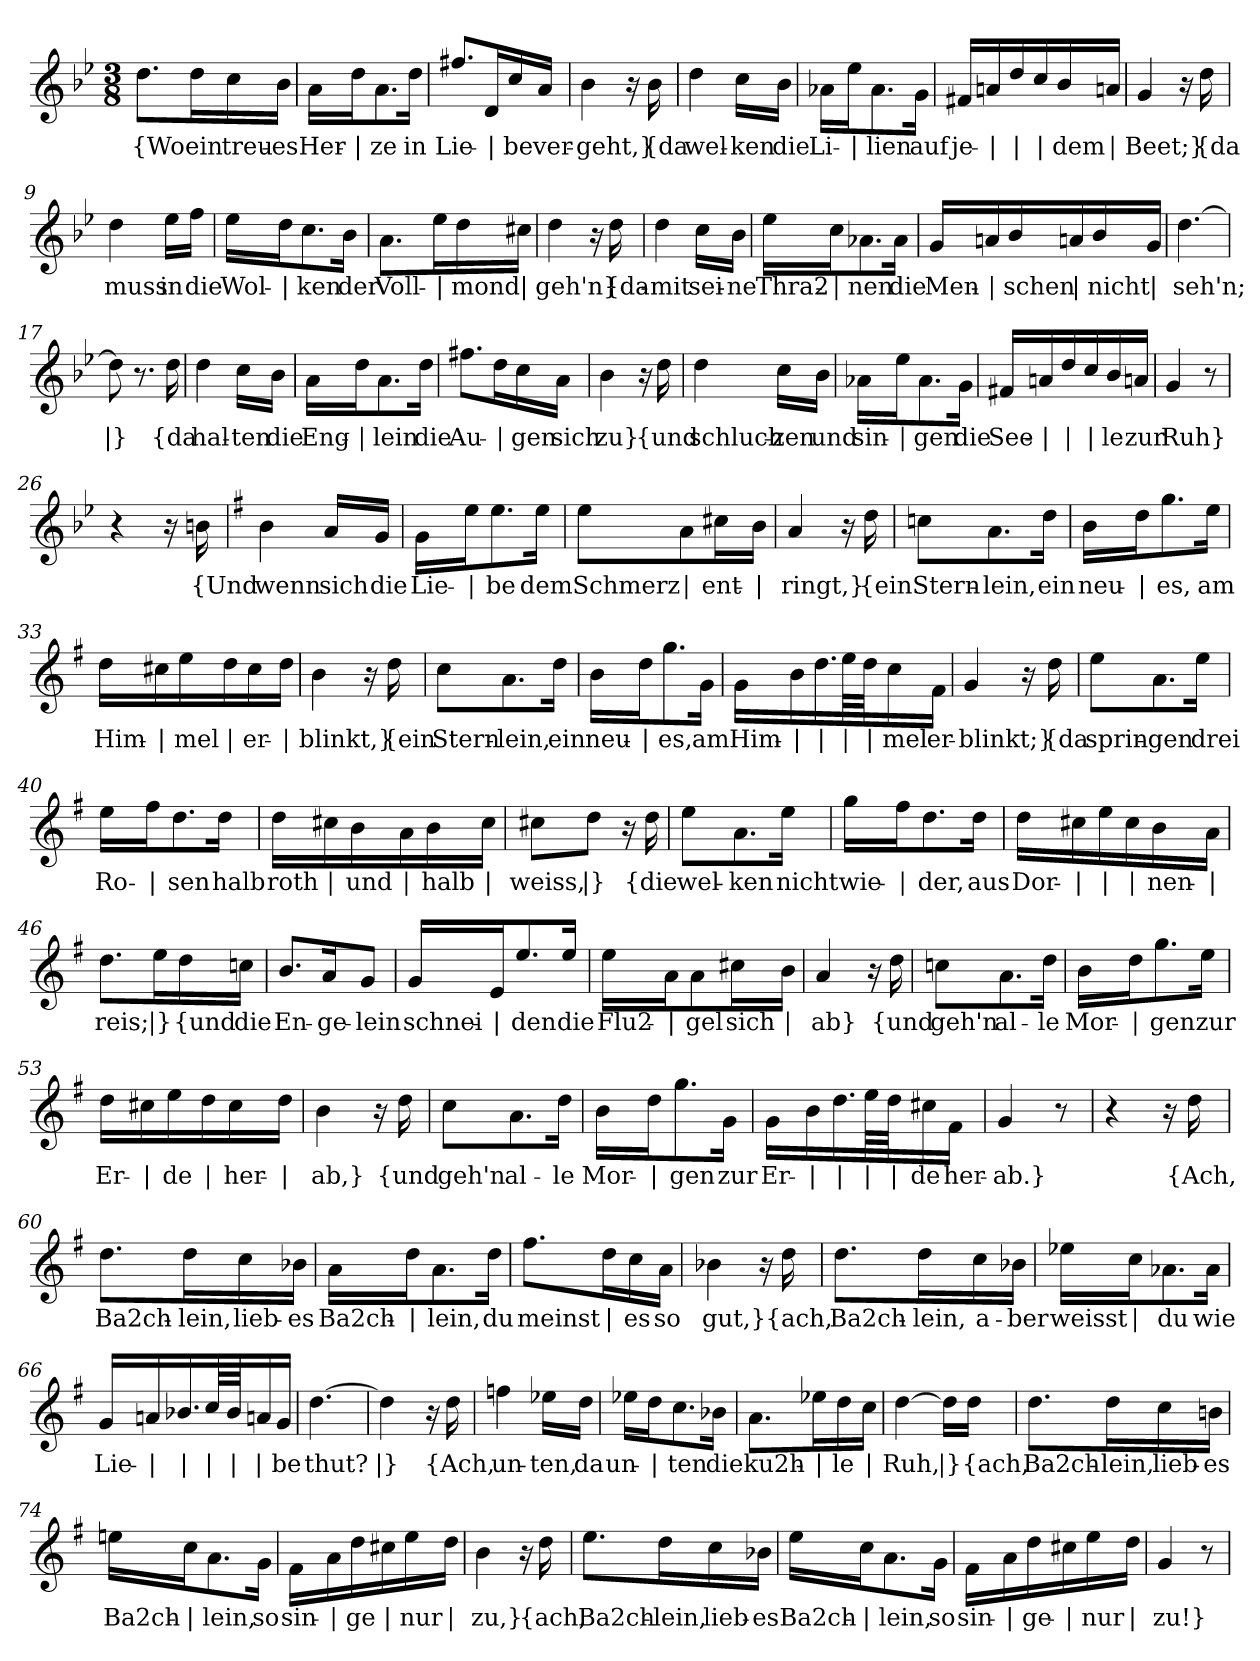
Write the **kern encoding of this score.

**kern	**text
*part1	*part1
*staff1	*staff1
*clefG2	*
*k[b-e-]	*
*M3/8	*
=1	=1
!	!LO:LY:b
8.dd\L	{Wo
!	!LO:LY:b
16dd\L	ein
!	!LO:LY:b
16cc\	treu-
!	!LO:LY:b
16b-\JJ	-es
=2	=2
!	!LO:LY:b
16a\LL	Her-
!	!LO:LY:b
16dd\J	|
!	!LO:LY:b
8.a\	-ze
!	!LO:LY:b
16dd\Jk	in
=3	=3
!	!LO:LY:b
8.ff#X/L	Lie-
!	!LO:LY:b
16d/L	|
!	!LO:LY:b
16cc/	-be
!	!LO:LY:b
16a/JJ	ver-
=4	=4
!	!LO:LY:b
4b-\	-geht,}
16r	.
!	!LO:LY:b
16b-\	{da
=5	=5
!	!LO:LY:b
4dd\	wel-
!	!LO:LY:b
16cc\LL	-ken
!	!LO:LY:b
16b-\JJ	die
=6	=6
!	!LO:LY:b
16a-X\LL	Li-
!	!LO:LY:b
16ee-\J	|
!	!LO:LY:b
8.a-\	-lien
!	!LO:LY:b
16g\Jk	auf
=7	=7
!	!LO:LY:b
16f#X/LL	je-
!	!LO:LY:b
16an/	|
!	!LO:LY:b
16dd/	|
!	!LO:LY:b
16cc/	|
!	!LO:LY:b
16b-/	-dem
!	!LO:LY:b
16an/JJ	|
!!LO:LB:g=z
=8	=8
!	!LO:LY:b
4g/	Beet;}
16r	.
!	!LO:LY:b
16dd\	{da
=9	=9
!	!LO:LY:b
4dd\	muss
!	!LO:LY:b
16ee-\LL	in
!	!LO:LY:b
16ff\JJ	die
=10	=10
!	!LO:LY:b
16ee-\LL	Wol-
!	!LO:LY:b
16dd\J	|
!	!LO:LY:b
8.cc\	-ken
!	!LO:LY:b
16b-\Jk	der
=11	=11
!	!LO:LY:b
8.a\L	Voll-
!	!LO:LY:b
16ee-\L	|
!	!LO:LY:b
16dd\	-mond
!	!LO:LY:b
16cc#X\JJ	|
=12	=12
!	!LO:LY:b
4dd\	geh'n}
16r	.
!	!LO:LY:b
16dd\	{da-
=13	=13
!	!LO:LY:b
4dd\	-mit
!	!LO:LY:b
16cc\LL	sei-
!	!LO:LY:b
16b-\JJ	-ne
=14	=14
!	!LO:LY:b
16ee-\LL	Thra2-
!	!LO:LY:b
16cc\J	|
!	!LO:LY:b
8.a-X\	-nen
!	!LO:LY:b
16a-\Jk	die
!!LO:LB:g=z
=15	=15
!	!LO:LY:b
16g/LL	Men-
!	!LO:LY:b
16an/	|
!	!LO:LY:b
16b-/	-schen
!	!LO:LY:b
16an/	|
!	!LO:LY:b
16b-/	nicht
!	!LO:LY:b
16g/JJ	|
=16	=16
!	!LO:LY:b
[4.dd\	seh'n;
=17	=17
!	!LO:LY:b
8dd\]	|}
8.r	.
!	!LO:LY:b
16dd\	{da
=18	=18
!	!LO:LY:b
4dd\	hal-
!	!LO:LY:b
16cc\LL	-ten
!	!LO:LY:b
16b-\JJ	die
=19	=19
!	!LO:LY:b
16a\LL	Eng-
!	!LO:LY:b
16dd\J	|
!	!LO:LY:b
8.a\	-lein
!	!LO:LY:b
16dd\Jk	die
=20	=20
!	!LO:LY:b
8.ff#X\L	Au-
!	!LO:LY:b
16dd\L	|
!	!LO:LY:b
16cc\	-gen
!	!LO:LY:b
16a\JJ	sich
=21	=21
!	!LO:LY:b
4b-\	zu}
16r	.
!	!LO:LY:b
16dd\	{und
!!LO:LB:g=z
=22	=22
!	!LO:LY:b
4dd\	schluch-
!	!LO:LY:b
16cc\LL	-zen
!	!LO:LY:b
16b-\JJ	und
=23	=23
!	!LO:LY:b
16a-X\LL	sin-
!	!LO:LY:b
16ee-\J	|
!	!LO:LY:b
8.a-\	-gen
!	!LO:LY:b
16g\Jk	die
=24	=24
!	!LO:LY:b
16f#X/LL	See-
!	!LO:LY:b
16an/	|
!	!LO:LY:b
16dd/	|
!	!LO:LY:b
16cc/	|
!	!LO:LY:b
16b-/	-le
!	!LO:LY:b
16an/JJ	zur
=25	=25
!	!LO:LY:b
4g/	Ruh}
8r	.
=26	=26
4r	.
16r	.
!	!LO:LY:b
16bn\	{Und
=27	=27
*k[f#]	*
!	!LO:LY:b
4b\	wenn
!	!LO:LY:b
16a/LL	sich
!	!LO:LY:b
16g/JJ	die
=28	=28
!	!LO:LY:b
16g\LL	Lie-
!	!LO:LY:b
16ee\J	|
!	!LO:LY:b
8.ee\	-be
!	!LO:LY:b
16ee\Jk	dem
!!LO:LB:g=z
=29	=29
!	!LO:LY:b
8ee\L	Schmerz
!	!LO:LY:b
8a\	|
!	!LO:LY:b
16cc#X\L	ent-
!	!LO:LY:b
16b\JJ	|
=30	=30
!	!LO:LY:b
4a/	-ringt,}
16r	.
!	!LO:LY:b
16dd\	{ein
=31	=31
!	!LO:LY:b
8ccn\L	Stern-
!	!LO:LY:b
8.a\	-lein,
!	!LO:LY:b
16dd\Jk	ein
=32	=32
!	!LO:LY:b
16b\LL	neu-
!	!LO:LY:b
16dd\J	|
!	!LO:LY:b
8.gg\	-es,
!	!LO:LY:b
16ee\Jk	am
=33	=33
!	!LO:LY:b
16dd\LL	Him-
!	!LO:LY:b
16cc#X\	|
!	!LO:LY:b
16ee\	-mel
!	!LO:LY:b
16dd\	|
!	!LO:LY:b
16cc#\	er-
!	!LO:LY:b
16dd\JJ	|
=34	=34
!	!LO:LY:b
4b\	-blinkt,}
16r	.
!	!LO:LY:b
16dd\	{ein
=35	=35
!	!LO:LY:b
8cc\L	Stern-
!	!LO:LY:b
8.a\	-lein,
!	!LO:LY:b
16dd\Jk	ein
!!LO:LB:g=z
=36	=36
!	!LO:LY:b
16b\LL	neu-
!	!LO:LY:b
16dd\J	|
!	!LO:LY:b
8.gg\	-es,
!	!LO:LY:b
16g\Jk	am
=37	=37
!	!LO:LY:b
16g\LL	Him-
!	!LO:LY:b
16b\	|
!	!LO:LY:b
16.dd\	|
!	!LO:LY:b
64ee\LL	|
!	!LO:LY:b
64dd\JJ	|
!	!LO:LY:b
16cc\	-mel
!	!LO:LY:b
16f#\JJ	er-
=38	=38
!	!LO:LY:b
4g/	-blinkt;}
16r	.
!	!LO:LY:b
16dd\	{da
=39	=39
!	!LO:LY:b
8ee\L	sprin-
!	!LO:LY:b
8.a\	-gen
!	!LO:LY:b
16ee\Jk	drei
=40	=40
!	!LO:LY:b
16ee\LL	Ro-
!	!LO:LY:b
16ff#\J	|
!	!LO:LY:b
8.dd\	-sen
!	!LO:LY:b
16dd\Jk	halb
=41	=41
!	!LO:LY:b
16dd\LL	roth
!	!LO:LY:b
16cc#X\	|
!	!LO:LY:b
16b\	und
!	!LO:LY:b
16a\	|
!	!LO:LY:b
16b\	halb
!	!LO:LY:b
16cc#\JJ	|
!!LO:LB:g=z
=42	=42
!	!LO:LY:b
8cc#X\L	weiss,
!	!LO:LY:b
8dd\J	|}
16r	.
!	!LO:LY:b
16dd\	{die
=43	=43
!	!LO:LY:b
8ee\L	wel-
!	!LO:LY:b
8.a\	-ken
!	!LO:LY:b
16ee\Jk	nicht
=44	=44
!	!LO:LY:b
16gg\LL	wie-
!	!LO:LY:b
16ff#\J	|
!	!LO:LY:b
8.dd\	-der,
!	!LO:LY:b
16dd\Jk	aus
=45	=45
!	!LO:LY:b
16dd\LL	Dor-
!	!LO:LY:b
16cc#X\	|
!	!LO:LY:b
16ee\	|
!	!LO:LY:b
16cc#\	|
!	!LO:LY:b
16b\	-nen-
!	!LO:LY:b
16a\JJ	|
=46	=46
!	!LO:LY:b
8.dd\L	-reis;
!	!LO:LY:b
16ee\L	|}
!	!LO:LY:b
16dd\	{und
!	!LO:LY:b
16ccn\JJ	die
=47	=47
!	!LO:LY:b
8.b/L	En-
!	!LO:LY:b
16a/K	-ge-
!	!LO:LY:b
8g/J	-lein
!!LO:LB:g=z
=48	=48
!	!LO:LY:b
16g/LL	schnei-
!	!LO:LY:b
16e/J	|
!	!LO:LY:b
8.ee/	-den
!	!LO:LY:b
16ee/Jk	die
=49	=49
!	!LO:LY:b
16ee\LL	Flu2-
!	!LO:LY:b
16a\J	|
!	!LO:LY:b
8a\	-gel
!	!LO:LY:b
16cc#X\L	sich
!	!LO:LY:b
16b\JJ	|
=50	=50
!	!LO:LY:b
4a/	ab}
16r	.
!	!LO:LY:b
16dd\	{und
=51	=51
!	!LO:LY:b
8ccn\L	geh'n
!	!LO:LY:b
8.a\	al-
!	!LO:LY:b
16dd\Jk	-le
=52	=52
!	!LO:LY:b
16b\LL	Mor-
!	!LO:LY:b
16dd\J	|
!	!LO:LY:b
8.gg\	-gen
!	!LO:LY:b
16ee\Jk	zur
=53	=53
!	!LO:LY:b
16dd\LL	Er-
!	!LO:LY:b
16cc#X\	|
!	!LO:LY:b
16ee\	-de
!	!LO:LY:b
16dd\	|
!	!LO:LY:b
16cc#\	her-
!	!LO:LY:b
16dd\JJ	|
=54	=54
!	!LO:LY:b
4b\	-ab,}
16r	.
!	!LO:LY:b
16dd\	{und
!!LO:LB:g=z
=55	=55
!	!LO:LY:b
8cc\L	geh'n
!	!LO:LY:b
8.a\	al-
!	!LO:LY:b
16dd\Jk	-le
=56	=56
!	!LO:LY:b
16b\LL	Mor-
!	!LO:LY:b
16dd\J	|
!	!LO:LY:b
8.gg\	-gen
!	!LO:LY:b
16g\Jk	zur
=57	=57
!	!LO:LY:b
16g\LL	Er-
!	!LO:LY:b
16b\	|
!	!LO:LY:b
16.dd\	|
!	!LO:LY:b
64ee\LL	|
!	!LO:LY:b
64dd\JJ	|
!	!LO:LY:b
16cc#X\	-de
!	!LO:LY:b
16f#\JJ	her-
=58	=58
!	!LO:LY:b
4g/	-ab.}
8r	.
=59	=59
4r	.
16r	.
!	!LO:LY:b
16dd\	{Ach,
=60	=60
!	!LO:LY:b
8.dd\L	Ba2ch-
!	!LO:LY:b
16dd\L	-lein,
!	!LO:LY:b
16cc\	lieb-
!	!LO:LY:b
16b-X\JJ	-es
=61	=61
!	!LO:LY:b
16a\LL	Ba2ch-
!	!LO:LY:b
16dd\J	|
!	!LO:LY:b
8.a\	-lein,
!	!LO:LY:b
16dd\Jk	du
!!LO:PB:g=z
=62	=62
!	!LO:LY:b
8.ff#\L	meinst
!	!LO:LY:b
16dd\L	|
!	!LO:LY:b
16cc\	es
!	!LO:LY:b
16a\JJ	so
=63	=63
!	!LO:LY:b
4b-X\	gut,}
16r	.
!	!LO:LY:b
16dd\	{ach,
=64	=64
!	!LO:LY:b
8.dd\L	Ba2ch-
!	!LO:LY:b
16dd\L	-lein,
!	!LO:LY:b
16cc\	a-
!	!LO:LY:b
16b-X\JJ	-ber
=65	=65
!	!LO:LY:b
16ee-X\LL	weisst
!	!LO:LY:b
16cc\J	|
!	!LO:LY:b
8.a-X\	du
!	!LO:LY:b
16a-\Jk	wie
=66	=66
!	!LO:LY:b
16g/LL	Lie-
!	!LO:LY:b
16an/	|
!	!LO:LY:b
16.b-X/	|
!	!LO:LY:b
64cc/LL	|
!	!LO:LY:b
64b-/JJ	|
!	!LO:LY:b
16an/	|
!	!LO:LY:b
16g/JJ	-be
=67	=67
!	!LO:LY:b
[4.dd\	thut?
=68	=68
!	!LO:LY:b
4dd\]	|}
16r	.
!	!LO:LY:b
16dd\	{Ach,
!!LO:LB:g=z
=69	=69
!	!LO:LY:b
4ffn\	un-
!	!LO:LY:b
16ee-X\LL	-ten,
!	!LO:LY:b
16dd\JJ	da
=70	=70
!	!LO:LY:b
16ee-X\LL	un-
!	!LO:LY:b
16dd\J	|
!	!LO:LY:b
8.cc\	-ten
!	!LO:LY:b
16b-X\Jk	die
=71	=71
!	!LO:LY:b
8.a\L	ku2h-
!	!LO:LY:b
16ee-X\L	|
!	!LO:LY:b
16dd\	-le
!	!LO:LY:b
16cc\JJ	|
=72	=72
!	!LO:LY:b
[4dd\	Ruh,
!	!LO:LY:b
16dd\LL]	|}
!	!LO:LY:b
16dd\JJ	{ach,
=73	=73
!	!LO:LY:b
8.dd\L	Ba2ch-
!	!LO:LY:b
16dd\L	-lein,
!	!LO:LY:b
16cc\	lieb-
!	!LO:LY:b
16bn\JJ	-es
=74	=74
!	!LO:LY:b
16een\LL	Ba2ch-
!	!LO:LY:b
16cc\J	|
!	!LO:LY:b
8.a\	-lein,
!	!LO:LY:b
16g\Jk	so
!!LO:LB:g=z
=75	=75
!	!LO:LY:b
16f#\LL	sin-
!	!LO:LY:b
16a\	|
!	!LO:LY:b
16dd\	-ge
!	!LO:LY:b
16cc#X\	|
!	!LO:LY:b
16ee\	nur
!	!LO:LY:b
16dd\JJ	|
=76	=76
!	!LO:LY:b
4b\	zu,}
16r	.
!	!LO:LY:b
16dd\	{ach,
=77	=77
!	!LO:LY:b
8.ee\L	Ba2ch-
!	!LO:LY:b
16dd\L	-lein,
!	!LO:LY:b
16cc\	lieb-
!	!LO:LY:b
16b-X\JJ	-es
=78	=78
!	!LO:LY:b
16ee\LL	Ba2ch-
!	!LO:LY:b
16cc\J	|
!	!LO:LY:b
8.a\	-lein,
!	!LO:LY:b
16g\Jk	so
=79	=79
!	!LO:LY:b
16f#\LL	sin-
!	!LO:LY:b
16a\	|
!	!LO:LY:b
16dd\	-ge-
!	!LO:LY:b
16cc#X\	|
!	!LO:LY:b
16ee\	-nur
!	!LO:LY:b
16dd\JJ	|
=80	=80
!	!LO:LY:b
4g/	zu!}
8r	.
=	=
*-	*-
